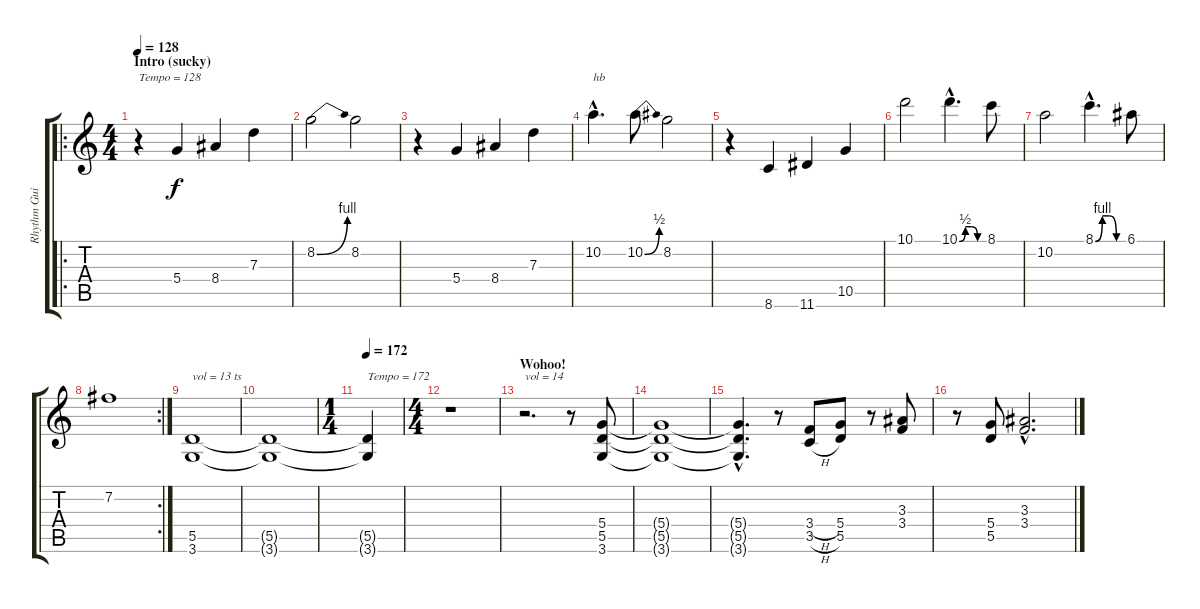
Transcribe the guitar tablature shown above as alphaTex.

\track ("Rhythm Guitar" "Rhythm Gui") {instrument distortionguitar}
\staff {score tabs}
\tuning (E4 B3 G3 D3 A2 E2) {hide}
\ro
\ts (4 4)
\section ("" "Intro (sucky)")
\tempo 128
\clef g2
\ks c
r.4{txt "Tempo = 128" dy f instrument distortionguitar} 5.4.4 8.4.4 7.3.4 |
8.2{be (bend 0 0 60 4)}.2 8.2.2 |
r.4 5.4.4 8.4.4 7.3.4 |
10.2{hac}.4{d txt "hb"} 10.2{be (bend 0 0 60 2)}.8 8.2.2 |
r.4 8.6.4 11.6.4 10.5.4 |
10.1.2 10.1{be (custom 0 0 15 2 30 2 45 0 60 0) hac}.4{d} 8.1.8 |
10.2.2 8.1{be (custom 0 0 15 4 30 4 45 0 60 0) hac}.4{d} 6.1.8 |
\rc 2
7.2.1 |
(5.5 3.6).1{txt "vol = 13 ts" volume 0} |
(5.5{t} 3.6{t}).1 |
\ts (1 4)
\tempo 172
(5.5{t} 3.6{t}).4{txt "Tempo = 172"} |
\ts (4 4)
r.1 |
\section ("" "Wohoo!")
r.2{d txt "vol = 14" volume 14} r.8 (5.4 5.5 3.6).8 |
(5.4{t} 5.5{t} 3.6{t}).1 |
(5.4{hac t} 5.5{hac t} 3.6{hac t}).4{d} r.8 (3.4{h} 3.5{h}).8 (5.4 5.5).8 r.8 (3.3 3.4).8 |
r.8 (5.4 5.5).8 (3.3{hac} 3.4{hac}).2{d}
